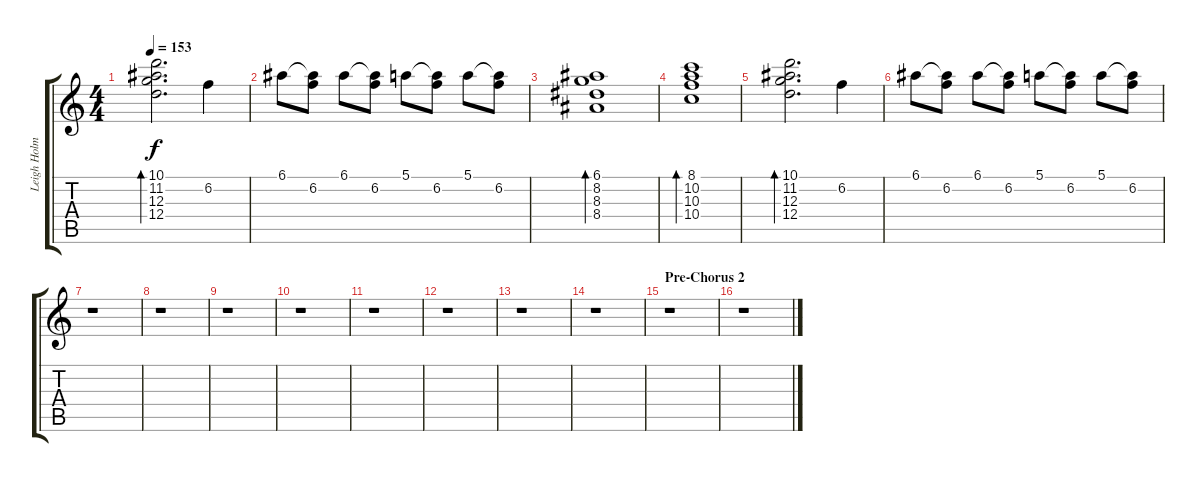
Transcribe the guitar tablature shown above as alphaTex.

\track ("Leigh Holmes" "Leigh Holm") {instrument electricguitarjazz}
\staff {score tabs}
\tuning (E4 B3 G3 D3 A2 D2) {hide}
\ts (4 4)
\tempo 153
\clef g2
\ks c
(10.1 11.2 12.3 12.4).2{d bd 120 dy f} 6.2.4 |
6.1.8 (6.1{t} 6.2).8 6.1.8 (6.1{t} 6.2).8 5.1.8 (5.1{t} 6.2).8 5.1.8 (5.1{t} 6.2).8 |
(6.1 8.2 8.3 8.4).1{bd 120} |
(8.1 10.2 10.3 10.4).1{bd 120} |
(10.1 11.2 12.3 12.4).2{d bd 120} 6.2.4 |
6.1.8 (6.1{t} 6.2).8 6.1.8 (6.1{t} 6.2).8 5.1.8 (5.1{t} 6.2).8 5.1.8 (5.1{t} 6.2).8 |
r.1 |
r.1 |
r.1 |
r.1 |
r.1 |
r.1 |
r.1 |
r.1 |
\section ("" "Pre-Chorus 2")
r.1 |
r.1
